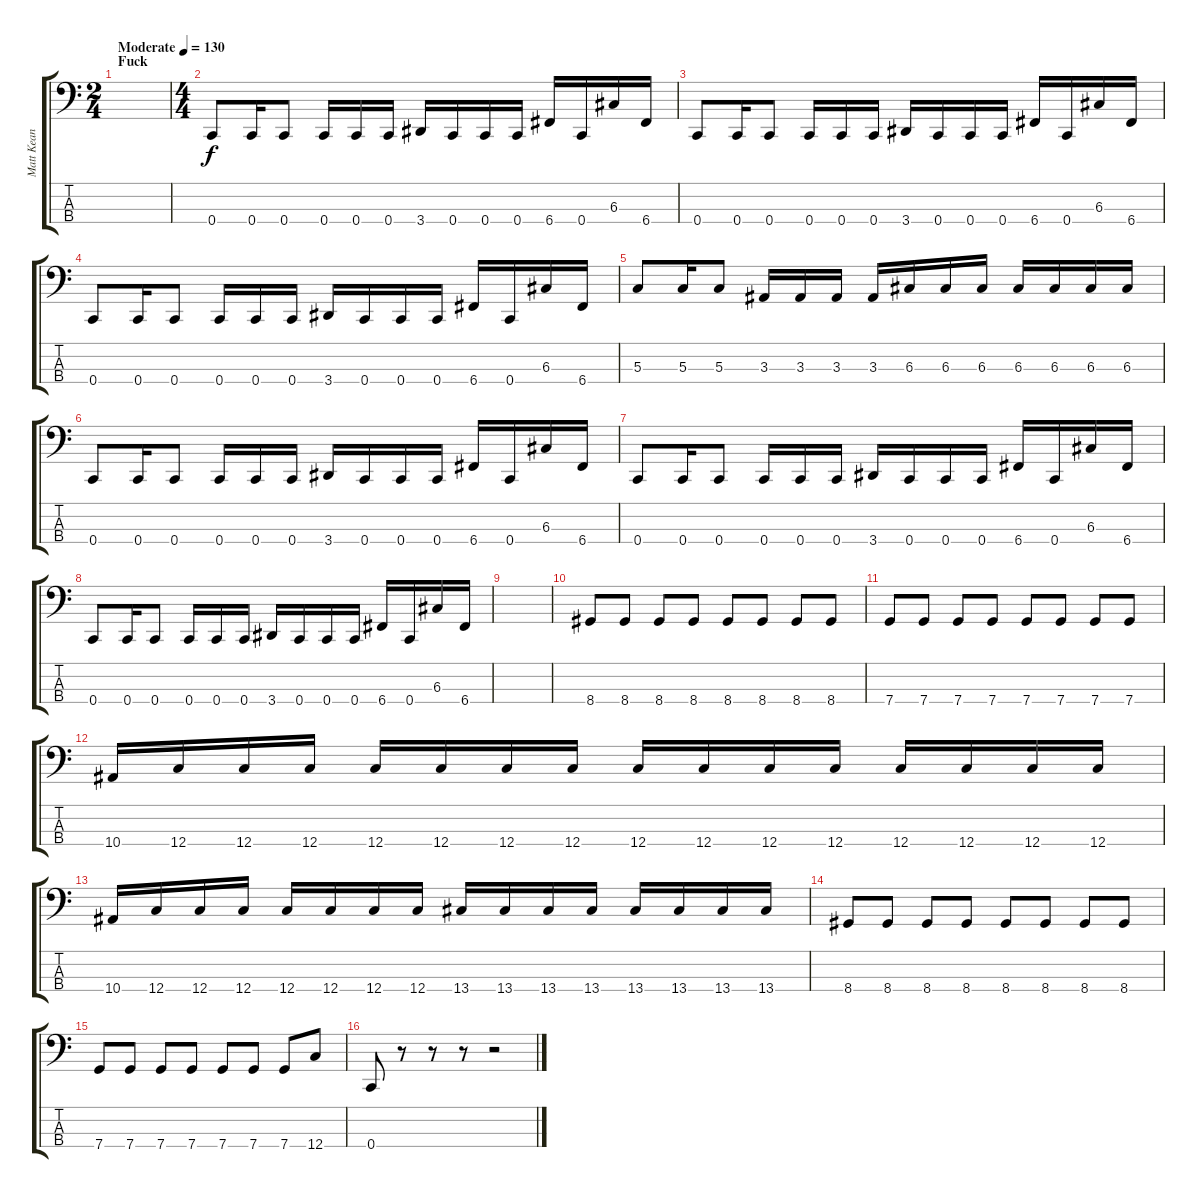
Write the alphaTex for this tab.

\track ("Matt Kean" "Matt Kean") {instrument electricbasspick}
\staff {score tabs}
\tuning (F2 C2 G1 C1) {hide}
\ts (2 4)
\section ("" "Fuck")
\tempo (130 "Moderate")
\clef f4
\ks c
|
\ts (4 4)
0.4.8 0.4.16 0.4.8 0.4.16 0.4.16 0.4.16 3.4.16 0.4.16 0.4.16 0.4.16 6.4.16 0.4.16 6.3.16 6.4.16 |
0.4.8 0.4.16 0.4.8 0.4.16 0.4.16 0.4.16 3.4.16 0.4.16 0.4.16 0.4.16 6.4.16 0.4.16 6.3.16 6.4.16 |
0.4.8 0.4.16 0.4.8 0.4.16 0.4.16 0.4.16 3.4.16 0.4.16 0.4.16 0.4.16 6.4.16 0.4.16 6.3.16 6.4.16 |
5.3.8 5.3.16 5.3.8 3.3.16 3.3.16 3.3.16 3.3.16 6.3.16 6.3.16 6.3.16 6.3.16 6.3.16 6.3.16 6.3.16 |
0.4.8 0.4.16 0.4.8 0.4.16 0.4.16 0.4.16 3.4.16 0.4.16 0.4.16 0.4.16 6.4.16 0.4.16 6.3.16 6.4.16 |
0.4.8 0.4.16 0.4.8 0.4.16 0.4.16 0.4.16 3.4.16 0.4.16 0.4.16 0.4.16 6.4.16 0.4.16 6.3.16 6.4.16 |
0.4.8 0.4.16 0.4.8 0.4.16 0.4.16 0.4.16 3.4.16 0.4.16 0.4.16 0.4.16 6.4.16 0.4.16 6.3.16 6.4.16 |
|
8.4.8 8.4.8 8.4.8 8.4.8 8.4.8 8.4.8 8.4.8 8.4.8 |
7.4.8 7.4.8 7.4.8 7.4.8 7.4.8 7.4.8 7.4.8 7.4.8 |
10.4.16 12.4.16 12.4.16 12.4.16 12.4.16 12.4.16 12.4.16 12.4.16 12.4.16 12.4.16 12.4.16 12.4.16 12.4.16 12.4.16 12.4.16 12.4.16 |
10.4.16 12.4.16 12.4.16 12.4.16 12.4.16 12.4.16 12.4.16 12.4.16 13.4.16 13.4.16 13.4.16 13.4.16 13.4.16 13.4.16 13.4.16 13.4.16 |
8.4.8 8.4.8 8.4.8 8.4.8 8.4.8 8.4.8 8.4.8 8.4.8 |
7.4.8 7.4.8 7.4.8 7.4.8 7.4.8 7.4.8 7.4.8 12.4.8 |
0.4.8 r.8 r.8 r.8 r.2
